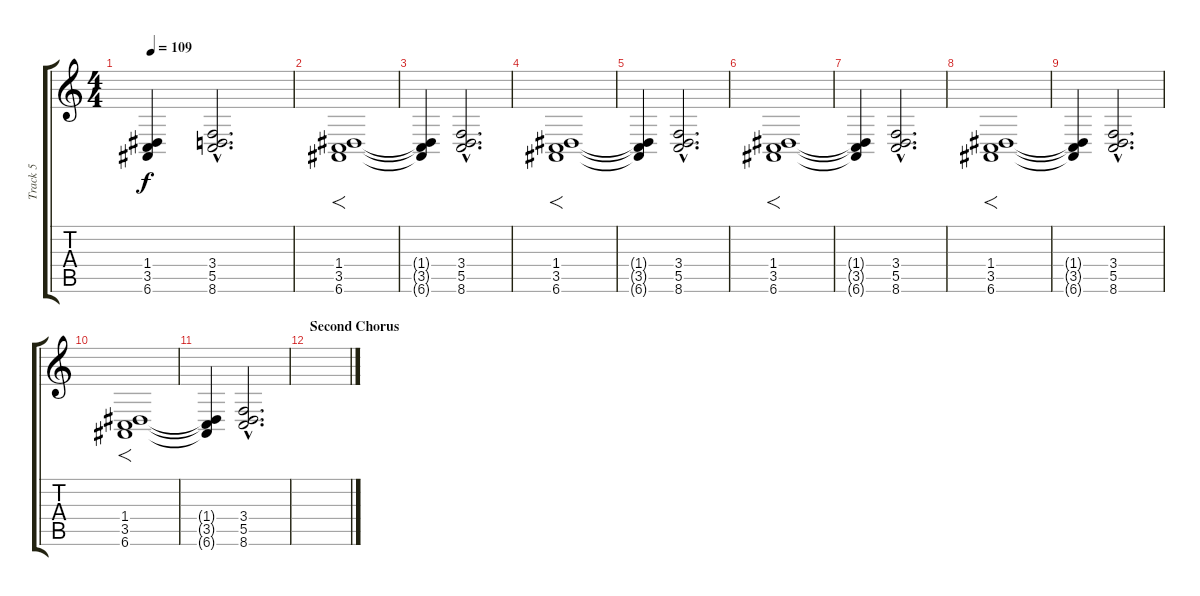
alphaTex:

\track ("Track 5" "Track 5") {instrument stringensemble1}
\staff {score tabs}
\tuning (E4 B3 G3 D3 A2 E2) {hide}
\ts (4 4)
\tempo 109
\clef g2
\ks c
(1.4{t} 3.5{t} 6.6{t}).4{dy f} (3.4{hac} 5.5{hac} 8.6{hac}).2{d} |
(1.4 3.5 6.6).1{f} |
(1.4{t} 3.5{t} 6.6{t}).4 (3.4{hac} 5.5{hac} 8.6{hac}).2{d} |
(1.4 3.5 6.6).1{f} |
(1.4{t} 3.5{t} 6.6{t}).4 (3.4{hac} 5.5{hac} 8.6{hac}).2{d} |
(1.4 3.5 6.6).1{f} |
(1.4{t} 3.5{t} 6.6{t}).4 (3.4{hac} 5.5{hac} 8.6{hac}).2{d} |
(1.4 3.5 6.6).1{f} |
(1.4{t} 3.5{t} 6.6{t}).4 (3.4{hac} 5.5{hac} 8.6{hac}).2{d} |
(1.4 3.5 6.6).1{f} |
(1.4{t} 3.5{t} 6.6{t}).4 (3.4{hac} 5.5{hac} 8.6{hac}).2{d} |
\section ("" "Second Chorus")
